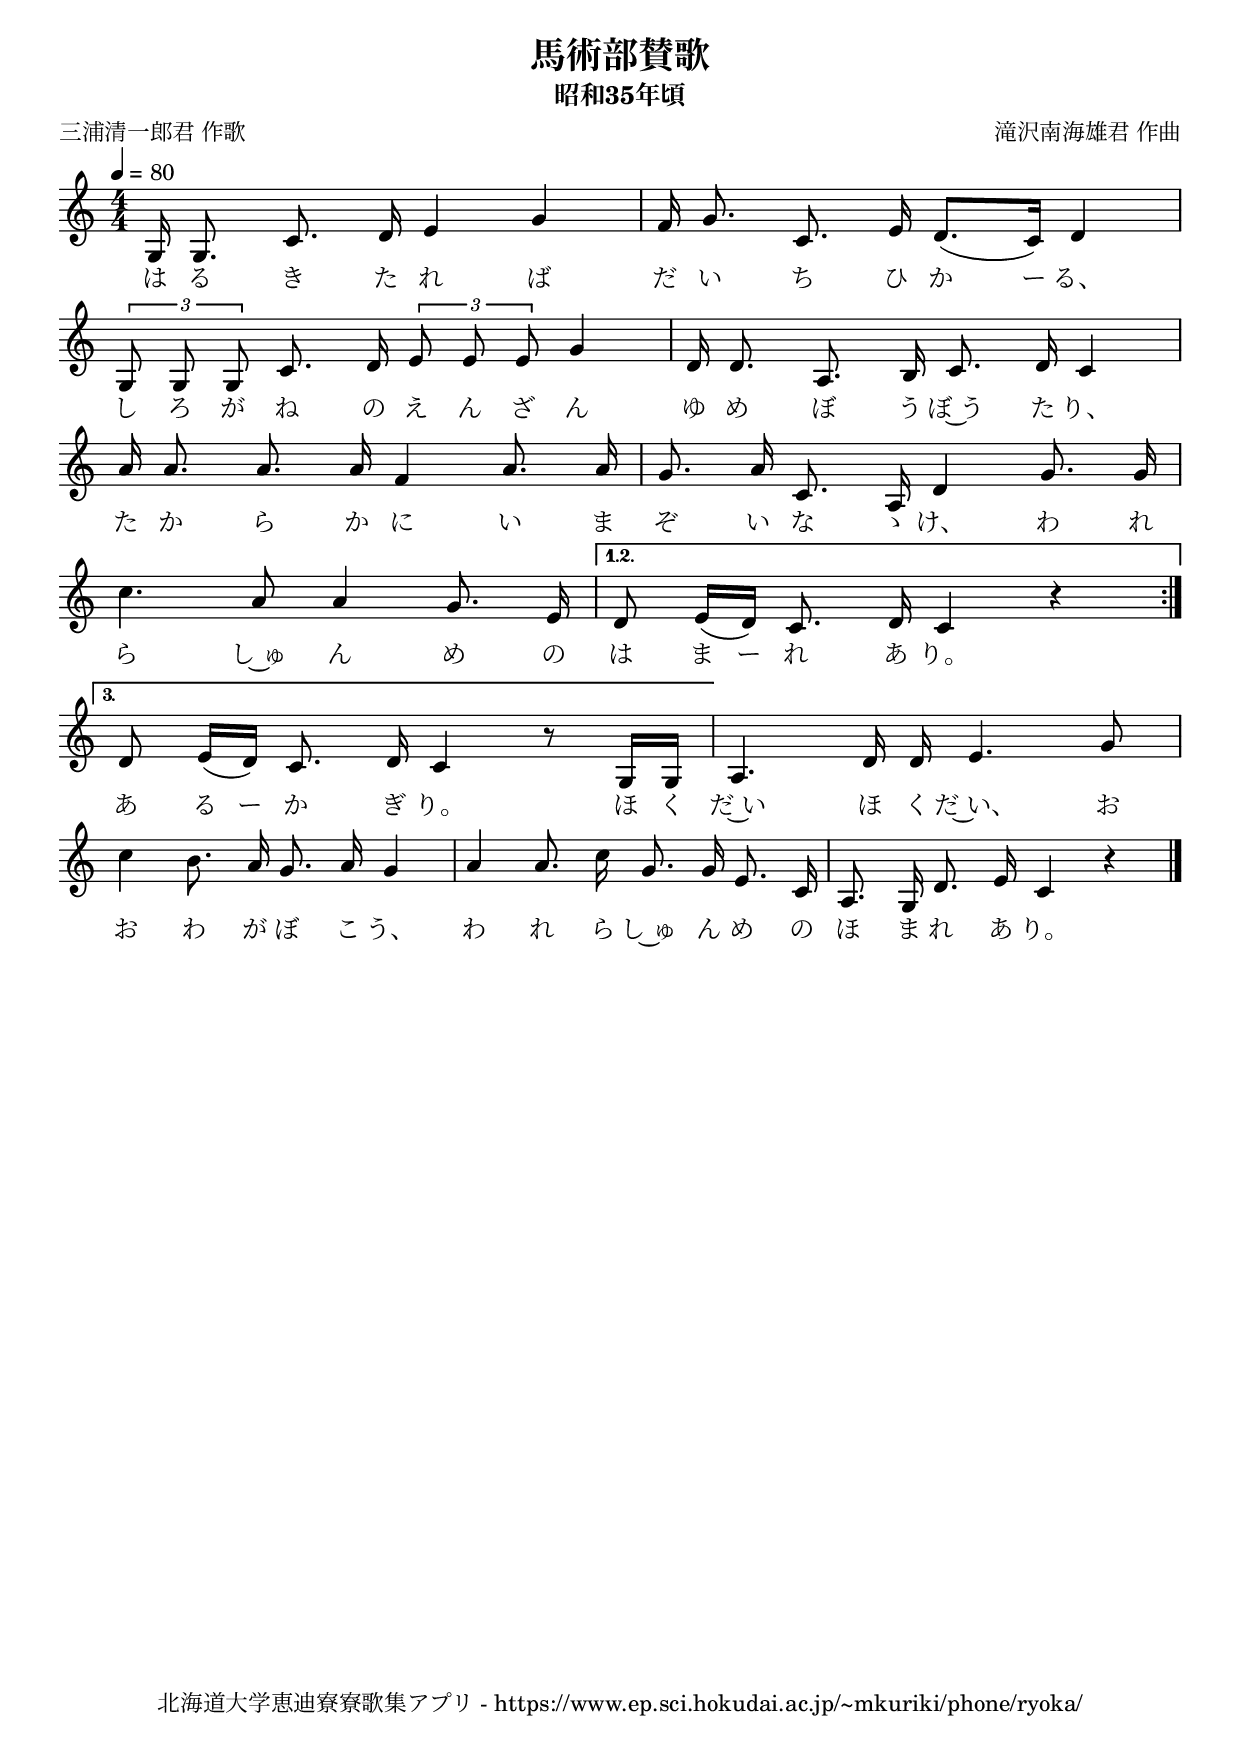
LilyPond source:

\version "2.18.2"

\paper {indent = 0}

\header {
  title = "馬術部賛歌"
  subtitle = "昭和35年頃"
  composer = "滝沢南海雄君 作曲"
  poet = "三浦清一郎君 作歌"
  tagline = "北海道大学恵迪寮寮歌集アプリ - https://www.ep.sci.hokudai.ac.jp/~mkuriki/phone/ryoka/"
}

melody = \relative c'{
  \tempo 4 = 80
  \autoBeamOff
  \numericTimeSignature
  \override BreathingSign.text = \markup { \musicglyph #"scripts.upedaltoe" } % ブレスの記号指定
  \key c \major
  \time 4/4
  \set melismaBusyProperties = #'()
  \repeat volta 3
  {
    g16 g8. c8. d16 e4 g4 |
    f16 g8. c,8. e16 d8. [(c16)] d4 | \break
    \tuplet 3/2 { g,8  g8 g8 } c8. d16 \tuplet 3/2 {e8 e8 e8 } g4 |
    d16 d8. a8. b16 c8. d16 c4 | \break
    a'16 a8. a8. a16 f4 a8. a16 |
    g8. a16 c,8. a16 d4 g8. g16 | \break
    c4. a8 a4 g8. e16 |
  }
  \alternative {{
      d8 e16 [(d16)] c8. d16 c4 r4 \bar ":|." \break 
    }{
    d8 e16 [(d16)] c8. d16 c4 r8 g16 [g16] |}}
    a4. d16 d16 e4. g8 | \break
    c4 b8. a16 g8. a16 g4 |
    a4 a8. c16 g8. g16 e8. c16 |
    a8. g16 d'8. e16 c4 r4
  \bar "|."
}

text = \lyricmode {
  は る き た れ ば だ い ち ひ か ー る、
  し ろ が ね の え ん ざ ん ゆ め ぼ う ぼ~う た り、
  た か ら か に い ま ぞ い な ゝ け、 わ れ
  ら し~ゅ ん め の は ま ー れ あ り。
  あ る ー か ぎ り。 ほ く だ~い ほ く だ~い、 お
  お わ が ぼ こ う、 わ れ ら し~ゅ ん め の ほ ま れ あ り。
}

\score {
  <<
    % ギターコード
    %{
    \new ChordNames \with {midiInstrument = #"acoustic guitar (nylon)"}{
      \set chordChanges = ##t
      \harmony
    }
    %}
    
    % メロディーライン
    \new Voice = "one"{\melody}
    % 歌詞
    \new Lyrics \lyricsto "one" \text
    % 太鼓
    % \new DrumStaff \with{
    %   \remove "Time_signature_engraver"
    %   drumStyleTable = #percussion-style
    %   \override StaffSymbol.line-count = #1
    %   \hide Stem
    % }
    % \drum
  >>
  
\midi {}
\layout {
  \context {
    \Score
    \remove "Bar_number_engraver"
  }
}

}


